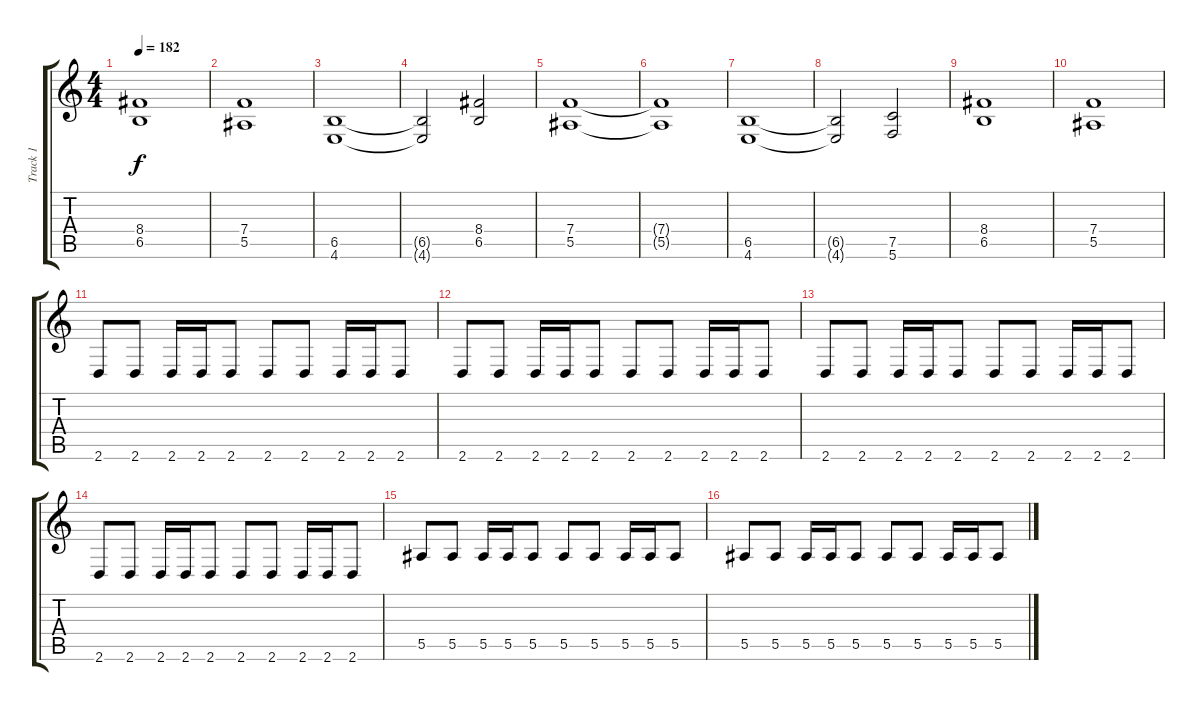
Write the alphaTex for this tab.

\track ("Track 1" "Track 1") {instrument distortionguitar}
\staff {score tabs}
\tuning (C4 G3 Eb3 Bb2 F2 C2) {hide}
\ts (4 4)
\tempo 182
\clef g2
\ks c
(8.4 6.5).1{dy f} |
(7.4 5.5).1 |
(6.5 4.6).1 |
(6.5{t} 4.6{t}).2 (8.4 6.5).2 |
(7.4 5.5).1 |
(7.4{t} 5.5{t}).1 |
(6.5 4.6).1 |
(6.5{t} 4.6{t}).2 (7.5 5.6).2 |
(8.4 6.5).1 |
(7.4 5.5).1 |
2.6.8 2.6.8 2.6.16 2.6.16 2.6.8 2.6.8 2.6.8 2.6.16 2.6.16 2.6.8 |
2.6.8 2.6.8 2.6.16 2.6.16 2.6.8 2.6.8 2.6.8 2.6.16 2.6.16 2.6.8 |
2.6.8 2.6.8 2.6.16 2.6.16 2.6.8 2.6.8 2.6.8 2.6.16 2.6.16 2.6.8 |
2.6.8 2.6.8 2.6.16 2.6.16 2.6.8 2.6.8 2.6.8 2.6.16 2.6.16 2.6.8 |
5.5.8 5.5.8 5.5.16 5.5.16 5.5.8 5.5.8 5.5.8 5.5.16 5.5.16 5.5.8 |
5.5.8 5.5.8 5.5.16 5.5.16 5.5.8 5.5.8 5.5.8 5.5.16 5.5.16 5.5.8
